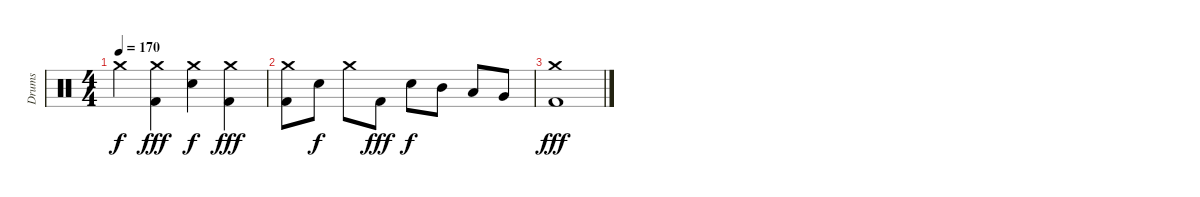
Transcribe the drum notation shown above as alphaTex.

\track ("Drums" "Drums") {instrument percussion}
\staff {score}
\articulation defaults
\ts (4 4)
\tempo 170
\clef neutral
\ks c "Crash medium (hit)".4{dy f}
("Crash medium (hit)" "Kick (hit) 2").4{dy fff} ("Crash medium (hit)" "Electric Snare (hit)").4{dy f} ("Crash medium (hit)" "Kick (hit) 2").4{dy fff} |
("Crash medium (hit)" "Kick (hit) 2").8 "Electric Snare (hit)".8{dy f} "Crash medium (hit)".8 "Kick (hit) 2".8{dy fff} "Electric Snare (hit)".8{dy f} "Mid Tom (hit)".8 "Low Tom (hit)".8 "Very Low Tom (hit)".8 |
("Crash medium (hit)" "Kick (hit) 2").1{dy fff}
